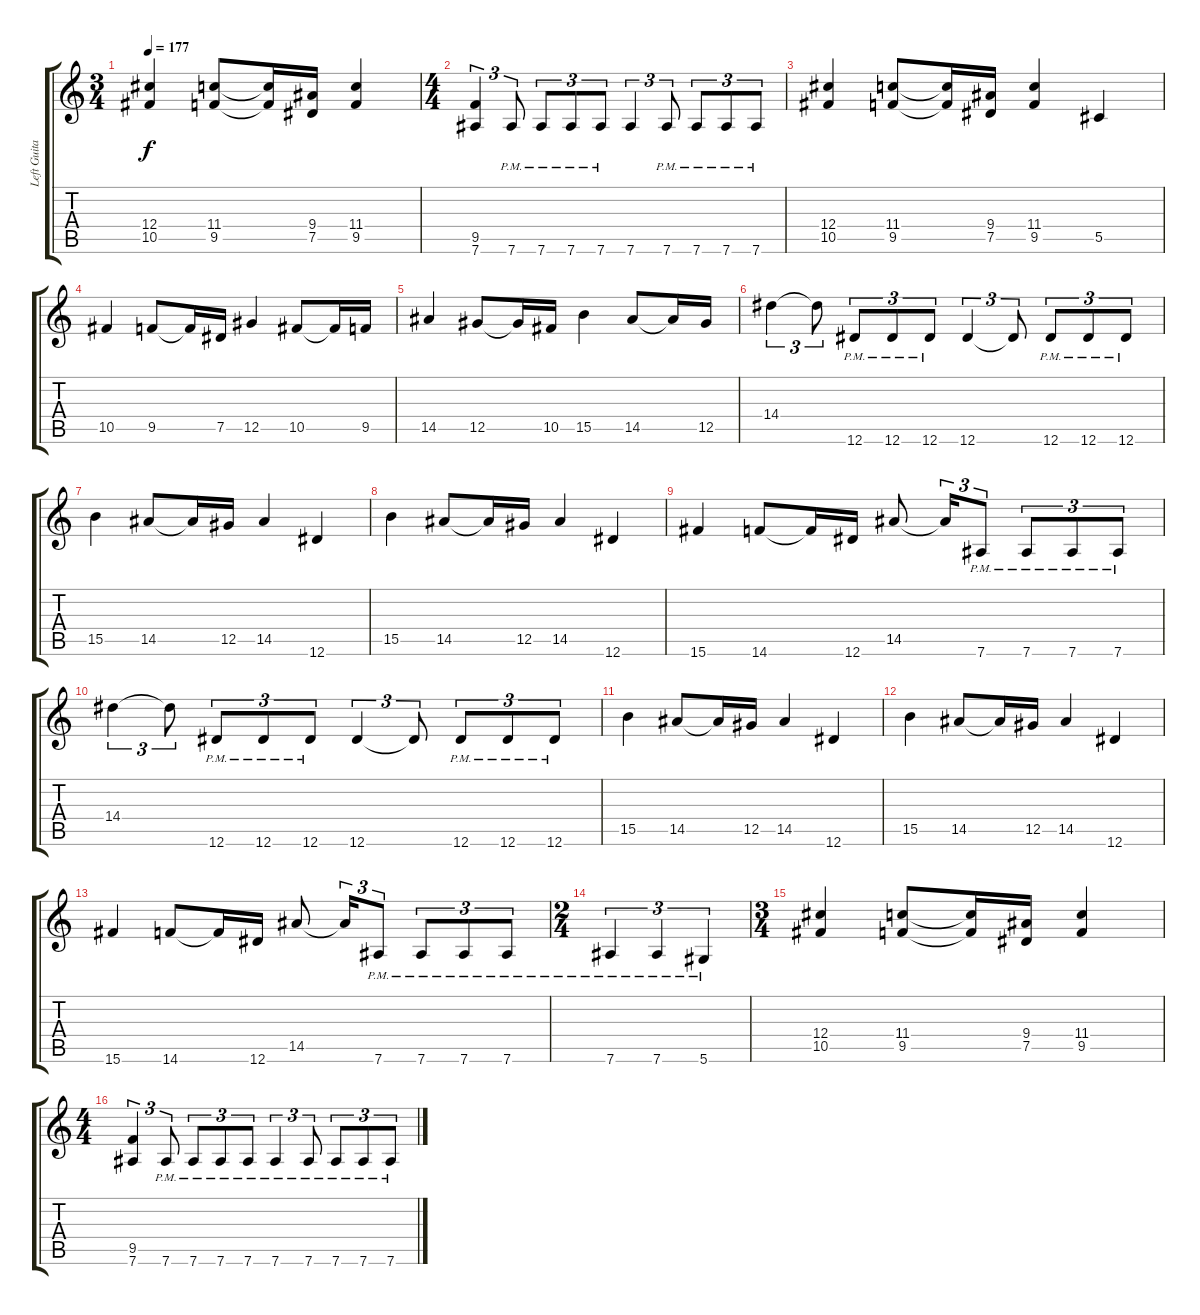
\track ("Left Guitar" "Left Guita") {instrument overdrivenguitar}
\staff {score tabs}
\tuning (Eb4 Bb3 Gb3 Db3 Ab2 Eb2) {hide}
\ts (3 4)
\tempo 177
\clef g2
\ks c
(12.4 10.5).4{dy f} (11.4 9.5).8 (11.4{t} 9.5{t}).16 (9.4 7.5).16 (11.4 9.5).4 |
\ts (4 4)
(9.5 7.6).4{tu (3 2)} 7.6{pm}.8{tu (3 2)} 7.6{pm}.8{tu (3 2)} 7.6{pm}.8{tu (3 2)} 7.6{pm}.8{tu (3 2)} 7.6.4{tu (3 2)} 7.6{pm}.8{tu (3 2)} 7.6{pm}.8{tu (3 2)} 7.6{pm}.8{tu (3 2)} 7.6{pm}.8{tu (3 2)} |
(12.4 10.5).4 (11.4 9.5).8 (11.4{t} 9.5{t}).16 (9.4 7.5).16 (11.4 9.5).4 5.5.4 |
10.5.4 9.5.8 9.5{t}.16 7.5.16 12.5.4 10.5.8 10.5{t}.16 9.5.16 |
14.5.4 12.5.8 12.5{t}.16 10.5.16 15.5.4 14.5.8 14.5{t}.16 12.5.16 |
14.4.4{tu (3 2)} 14.4{t}.8{tu (3 2)} 12.6{pm}.8{tu (3 2)} 12.6{pm}.8{tu (3 2)} 12.6{pm}.8{tu (3 2)} 12.6.4{tu (3 2)} 12.6{t}.8{tu (3 2)} 12.6{pm}.8{tu (3 2)} 12.6{pm}.8{tu (3 2)} 12.6{pm}.8{tu (3 2)} |
15.5.4 14.5.8 14.5{t}.16 12.5.16 14.5.4 12.6.4 |
15.5.4 14.5.8 14.5{t}.16 12.5.16 14.5.4 12.6.4 |
15.6.4 14.6.8 14.6{t}.16 12.6.16 14.5.8 14.5{t}.16{tu (3 2)} 7.6{pm}.8{tu (3 2)} 7.6{pm}.8{tu (3 2)} 7.6{pm}.8{tu (3 2)} 7.6{pm}.8{tu (3 2)} |
14.4.4{tu (3 2)} 14.4{t}.8{tu (3 2)} 12.6{pm}.8{tu (3 2)} 12.6{pm}.8{tu (3 2)} 12.6{pm}.8{tu (3 2)} 12.6.4{tu (3 2)} 12.6{t}.8{tu (3 2)} 12.6{pm}.8{tu (3 2)} 12.6{pm}.8{tu (3 2)} 12.6{pm}.8{tu (3 2)} |
15.5.4 14.5.8 14.5{t}.16 12.5.16 14.5.4 12.6.4 |
15.5.4 14.5.8 14.5{t}.16 12.5.16 14.5.4 12.6.4 |
15.6.4 14.6.8 14.6{t}.16 12.6.16 14.5.8 14.5{t}.16{tu (3 2)} 7.6{pm}.8{tu (3 2)} 7.6{pm}.8{tu (3 2)} 7.6{pm}.8{tu (3 2)} 7.6{pm}.8{tu (3 2)} |
\ts (2 4)
7.6{pm}.4{tu (3 2)} 7.6{pm}.4{tu (3 2)} 5.6{pm}.4{tu (3 2)} |
\ts (3 4)
(12.4 10.5).4 (11.4 9.5).8 (11.4{t} 9.5{t}).16 (9.4 7.5).16 (11.4 9.5).4 |
\ts (4 4)
(9.5 7.6).4{tu (3 2)} 7.6{pm}.8{tu (3 2)} 7.6{pm}.8{tu (3 2)} 7.6{pm}.8{tu (3 2)} 7.6{pm}.8{tu (3 2)} 7.6{pm}.4{tu (3 2)} 7.6{pm}.8{tu (3 2)} 7.6{pm}.8{tu (3 2)} 7.6{pm}.8{tu (3 2)} 7.6{pm}.8{tu (3 2)}
